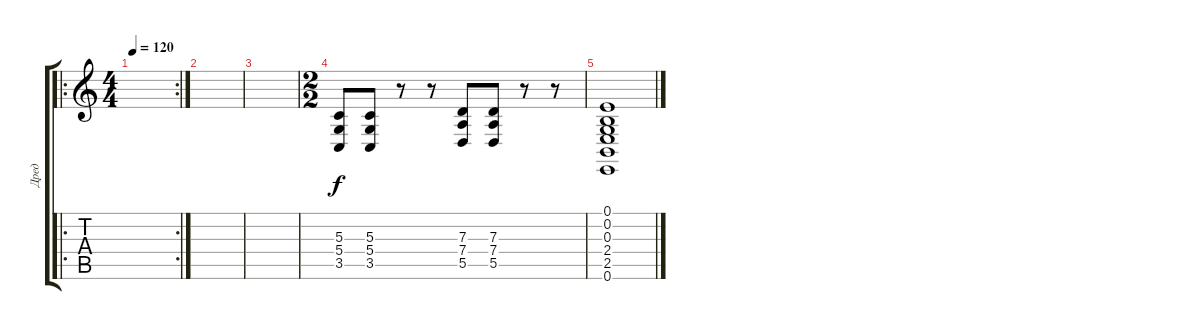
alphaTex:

\track ("Дред" "Дред") {instrument stringensemble1}
\staff {score tabs}
\tuning (E4 B3 G3 D3 A2 E2) {hide}
\ro
\rc 2
\ts (4 4)
\tempo 120
\clef g2
\ks c
|
|
|
\ts (2 2)
(5.3 5.4 3.5).8 (5.3 5.4 3.5).8 r.8 r.8 (7.3 7.4 5.5).8 (7.3 7.4 5.5).8 r.8 r.8 |
(0.1 0.2 0.3 2.4 2.5 0.6).1
